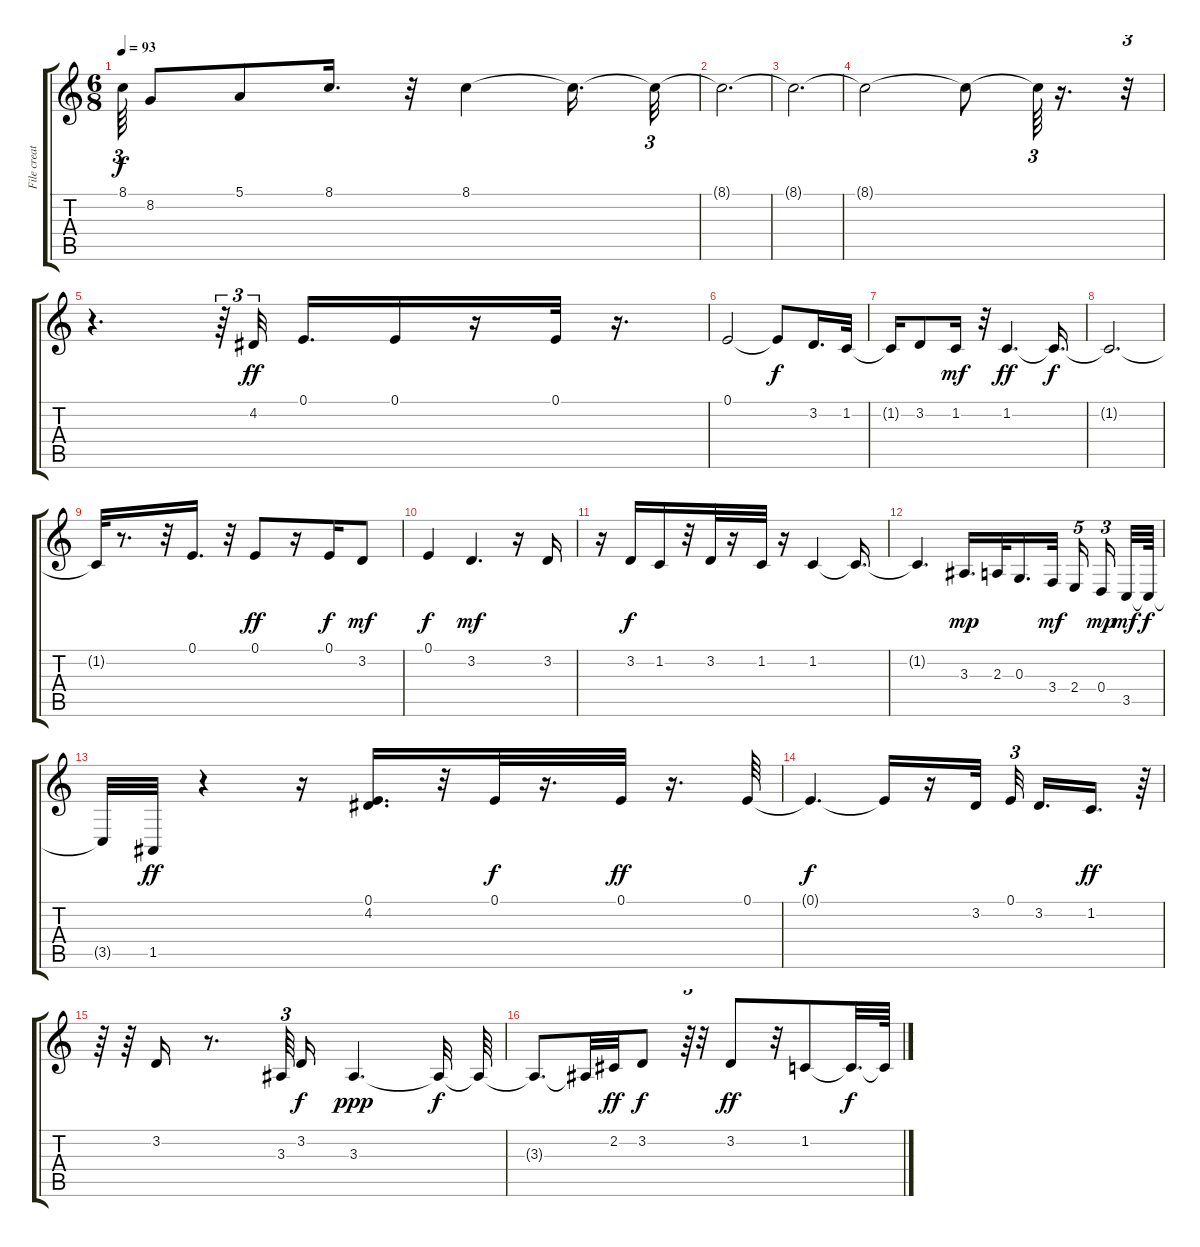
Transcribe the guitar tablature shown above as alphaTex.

\track ("File created by" "File creat") {instrument altosax}
\staff {score tabs}
\tuning (E4 B3 G3 D3 A2 E2) {hide}
\ts (6 8)
\tempo 93
\clef g2
\ks c
8.1{t}.64{tu (3 2) dy f} 8.2.8 5.1.8 8.1.16{d} r.32 8.1.4 8.1{t}.16{d} 8.1{t}.32{tu (3 2)} |
8.1{t}.2{d} |
8.1{t}.2{d} |
8.1{t}.2 8.1{t}.8 8.1{t}.64{tu (3 2)} r.16{d} r.32{tu (3 2)} |
r.4{d} r.64{tu (3 2)} 4.2.32{tu (3 2) dy ff beam splitsecondary} 0.1.16{d} 0.1.16 r.16 0.1.32 r.16{d} |
0.1.2 0.1{t}.8{dy f} 3.2.16{d} 1.2.32 |
1.2{t}.16 3.2.8 1.2.16{dy mf} r.32 1.2.4{d dy ff} 1.2{t}.16{d dy f} |
1.2{t}.2{d} |
1.2{t}.32 r.8{d} r.32 0.1.16{d} r.32 0.1.8{dy ff} r.16 0.1.16{dy f} 3.2.8{dy mf} |
0.1.4{dy f} 3.2.4{d dy mf} r.16 3.2.16 |
r.16 3.2.16{dy f} 1.2.16 r.32 3.2.32 r.16 1.2.32 r.16 1.2.4 1.2{t}.16{d} |
1.2{t}.4{d} 3.3.16{d dy mp} 2.3.32 0.3.16{d} 3.4.32{dy mf beam splitsecondary} 2.4.16{tu (5 4)} 0.4.16{tu (3 2) dy mp beam splitsecondary} 3.5.32{dy mf} 3.5{t}.64{dy f} |
3.5{t}.32 1.5.32{dy ff} r.4 r.16 (0.1 4.2).16{d} r.32 0.1.32{dy f} r.16{d} 0.1.32{dy ff} r.16{d} 0.1.64 |
0.1{t}.4{d dy f} 0.1{t}.16 r.16 3.2.32{beam splitsecondary} 0.1.32{tu (3 2) beam splitsecondary} 3.2.16{d} 1.2.16{d dy ff} r.64{tu (5 4)} |
r.64 r.64 3.2.16 r.8{d} 3.3.64{tu (3 2)} 3.2.16{dy f} 3.3.4{d dy ppp} 3.3{t}.32{dy f} 3.3{t}.64 |
3.3{t}.8{d} 3.3{t}.32 2.2.32{dy ff} 3.2.8{dy f} r.64{tu (3 2)} r.32 3.2.8{dy ff} r.32 1.2.8 1.2{t}.32{d dy f} 1.2{t}.64
